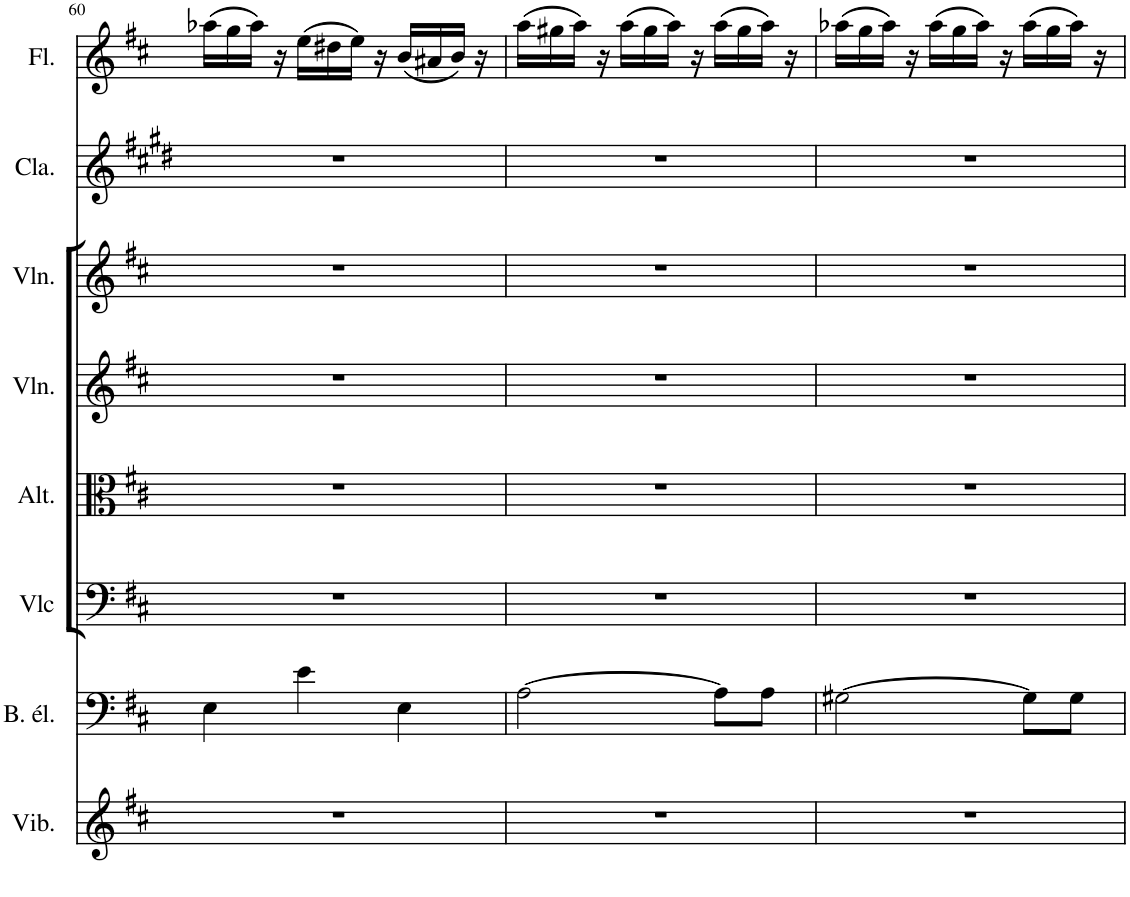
**kern	**kern	**kern	**kern	**kern	**kern	**kern	**kern
*part8	*part7	*part6	*part5	*part4	*part3	*part2	*part1
*staff8	*staff7	*staff6	*staff5	*staff4	*staff3	*staff2	*staff1
*I"Vibraphone	*I"Basse électrique	*I"Violoncelle	*I"Alto	*I"Violon	*I"Violon	*I"Clarinette	*I"Flûte
*I'Vib.	*I'B. él.	*I'Vlc	*I'Alt.	*I'Vln.	*I'Vln.	*I'Cla.	*I'Fl.
!!LO:PB:g=z
*clefG2	*clefF4	*clefF4	*clefC3	*clefG2	*clefG2	*clefG2	*clefG2
*	*Trd7c12	*	*	*	*	*Trd1c2	*
*k[f#c#]	*k[f#c#]	*k[f#c#]	*k[f#c#]	*k[f#c#]	*k[f#c#]	*k[f#c#g#d#]	*k[f#c#]
*M3/4	*M3/4	*M3/4	*M3/4	*M3/4	*M3/4	*M3/4	*M3/4
=60	=60	=60	=60	=60	=60	=60	=60
2.r	4E\	2.r	2.r	2.r	2.r	2.r	(16aa-X\LL
.	.	.	.	.	.	.	16gg\
.	.	.	.	.	.	.	16aa-\JJ)
.	.	.	.	.	.	.	16r
.	4e\	.	.	.	.	.	(16ee\LL
.	.	.	.	.	.	.	16dd#X\
.	.	.	.	.	.	.	16ee\JJ)
.	.	.	.	.	.	.	16r
.	4E\	.	.	.	.	.	(16b/LL
.	.	.	.	.	.	.	16a#X/
.	.	.	.	.	.	.	16b/JJ)
.	.	.	.	.	.	.	16r
=61	=61	=61	=61	=61	=61	=61	=61
2.r	[2A\	2.r	2.r	2.r	2.r	2.r	(16aa\LL
.	.	.	.	.	.	.	16gg#X\
.	.	.	.	.	.	.	16aa\JJ)
.	.	.	.	.	.	.	16r
.	.	.	.	.	.	.	(16aa\LL
.	.	.	.	.	.	.	16gg#\
.	.	.	.	.	.	.	16aa\JJ)
.	.	.	.	.	.	.	16r
.	8A\L]	.	.	.	.	.	(16aa\LL
.	.	.	.	.	.	.	16gg#\
.	8A\J	.	.	.	.	.	16aa\JJ)
.	.	.	.	.	.	.	16r
=62	=62	=62	=62	=62	=62	=62	=62
2.r	[2G#X\	2.r	2.r	2.r	2.r	2.r	(16aa-X\LL
.	.	.	.	.	.	.	16gg\
.	.	.	.	.	.	.	16aa-\JJ)
.	.	.	.	.	.	.	16r
.	.	.	.	.	.	.	(16aa-\LL
.	.	.	.	.	.	.	16gg\
.	.	.	.	.	.	.	16aa-\JJ)
.	.	.	.	.	.	.	16r
.	8G#\L]	.	.	.	.	.	(16aa-\LL
.	.	.	.	.	.	.	16gg\
.	8G#\J	.	.	.	.	.	16aa-\JJ)
.	.	.	.	.	.	.	16r
=	=	=	=	=	=	=	=
*-	*-	*-	*-	*-	*-	*-	*-
